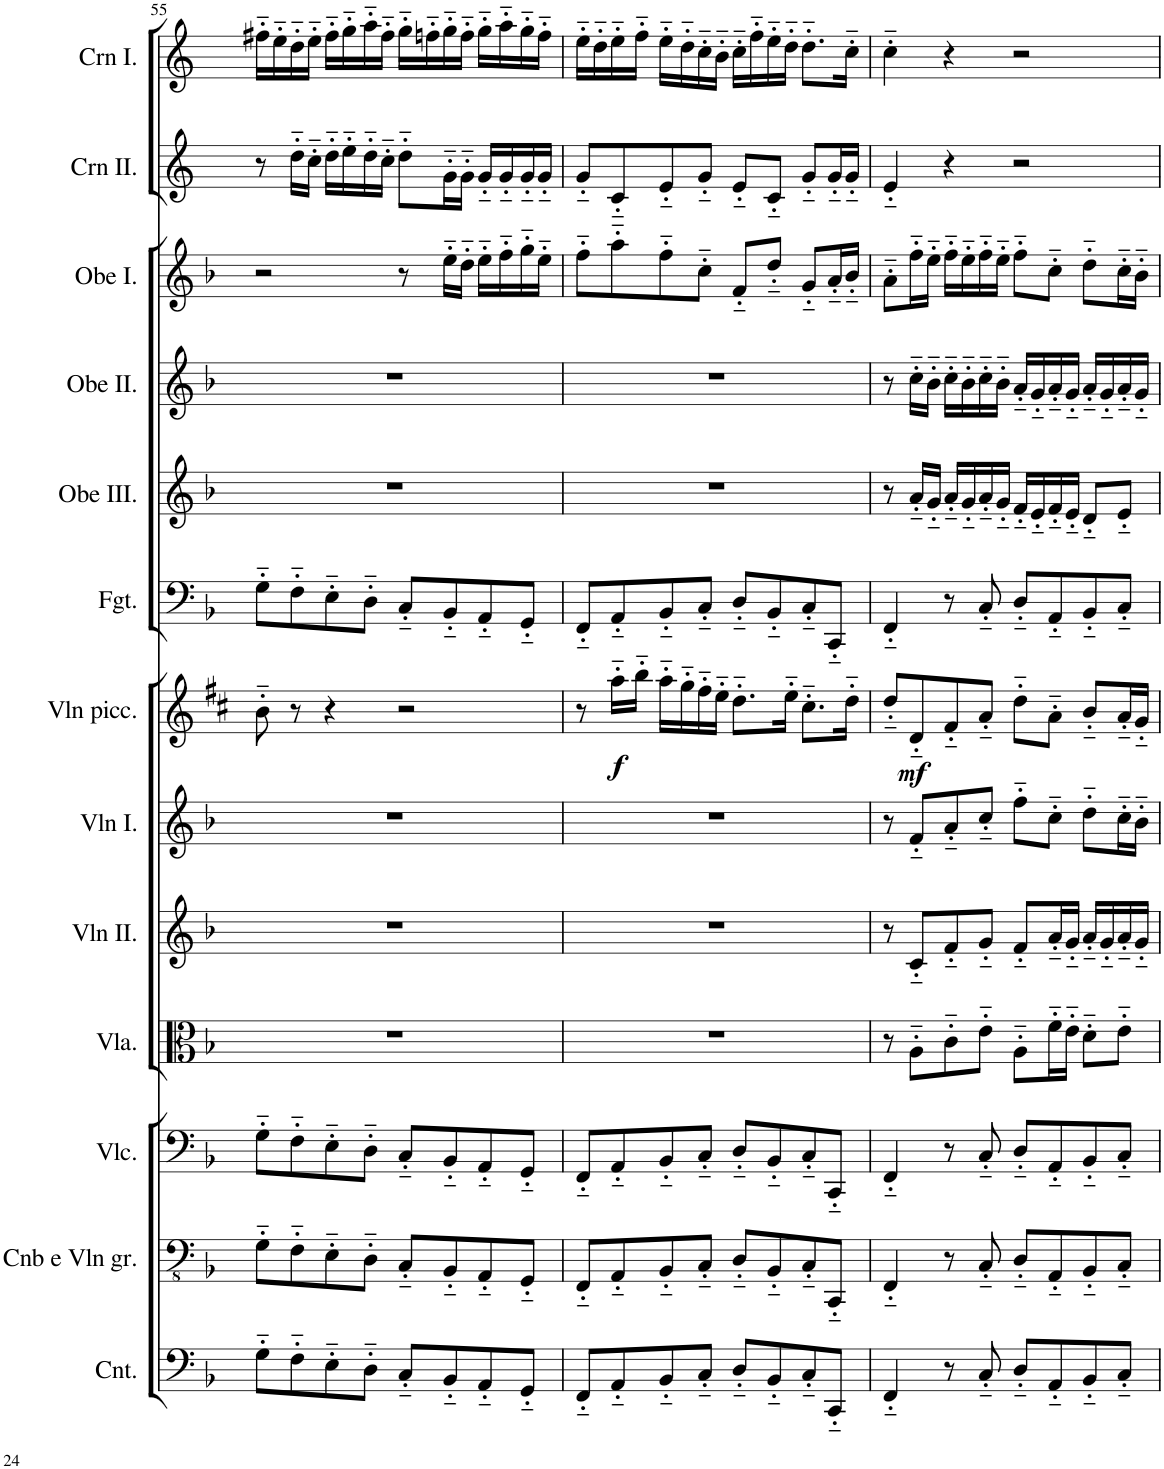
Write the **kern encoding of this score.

**kern	**kern	**kern	**kern	**kern	**kern	**kern	**dynam	**kern	**kern	**kern	**kern	**kern	**kern
*part13	*part12	*part11	*part10	*part9	*part8	*part7	*part7	*part6	*part5	*part4	*part3	*part2	*part1
*staff13	*staff12	*staff11	*staff10	*staff9	*staff8	*staff7	*staff7	*staff6	*staff5	*staff4	*staff3	*staff2	*staff1
*I"Continuo.	*I"Contrabass e Violino grosso.	*I"Violoncello.	*I"Viola.	*I"Violino II.	*I"Violino I.	*I"Violino piccolo.	*	*I"Fagotto.	*I"Oboe III.	*I"Oboe II.	*I"Oboe I.	*I"Corno II.	*I"Corno I.
*I'Cnt.	*I'Cnb e Vln gr.	*I'Vlc.	*I'Vla.	*I'Vln II.	*I'Vln I.	*I'Vln picc.	*	*I'Fgt.	*I'Obe III.	*I'Obe II.	*I'Obe I.	*I'Crn II.	*I'Crn I.
!!LO:PB:g=z
*clefF4	*clefFv4	*clefF4	*clefC3	*clefG2	*clefG2	*clefG2	*	*clefF4	*clefG2	*clefG2	*clefG2	*clefG2	*clefG2
*	*Trd7c12	*	*	*	*	*Trd-1c-3	*	*	*	*	*	*Trd4c7	*Trd4c7
*k[b-]	*k[b-]	*k[b-]	*k[b-]	*k[b-]	*k[b-]	*k[f#c#]	*	*k[b-]	*k[b-]	*k[b-]	*k[b-]	*k[]	*k[]
*M2/2	*M2/2	*M2/2	*M2/2	*M2/2	*M2/2	*M2/2	*	*M2/2	*M2/2	*M2/2	*M2/2	*M2/2	*M2/2
*met(c|)	*met(c|)	*met(c|)	*met(c|)	*met(c|)	*met(c|)	*met(c|)	*	*met(c|)	*met(c|)	*met(c|)	*met(c|)	*met(c|)	*met(c|)
=55	=55	=55	=55	=55	=55	=55	=55	=55	=55	=55	=55	=55	=55
8G'~\L	8GG'~\L	8G'~\L	1r	1r	1r	8b'~\	.	8G'~\L	1r	1r	2r	8r	16ff#X'~\LL
.	.	.	.	.	.	.	.	.	.	.	.	.	16ee'~\
8F'~\	8FF'~\	8F'~\	.	.	.	8r	.	8F'~\	.	.	.	16dd'~\LL	16dd'~\
.	.	.	.	.	.	.	.	.	.	.	.	16cc'~\JJ	16ee'~\JJ
8E'~\	8EE'~\	8E'~\	.	.	.	4r	.	8E'~\	.	.	.	16dd'~\LL	16ff#'~\LL
.	.	.	.	.	.	.	.	.	.	.	.	16ee'~\	16gg'~\
8D'~\J	8DD'~\J	8D'~\J	.	.	.	.	.	8D'~\J	.	.	.	16dd'~\	16aa'~\
.	.	.	.	.	.	.	.	.	.	.	.	16cc'~\JJ	16ff#'~\JJ
8C'~/L	8CC'~/L	8C'~/L	.	.	.	2r	.	8C'~/L	.	.	8r	8dd'~\L	16gg'~\LL
.	.	.	.	.	.	.	.	.	.	.	.	.	16ffn'~\
8BB-'~/	8BBB-'~/	8BB-'~/	.	.	.	.	.	8BB-'~/	.	.	16ee'~\LL	16g'~\L	16gg'~\
.	.	.	.	.	.	.	.	.	.	.	16dd'~\JJ	16g'~\JJ	16ff'~\JJ
8AA'~/	8AAA'~/	8AA'~/	.	.	.	.	.	8AA'~/	.	.	16ee'~\LL	16g'~/LL	16gg'~\LL
.	.	.	.	.	.	.	.	.	.	.	16ff'~\	16g'~/	16aa'~\
8GG'~/J	8GGG'~/J	8GG'~/J	.	.	.	.	.	8GG'~/J	.	.	16gg'~\	16g'~/	16gg'~\
.	.	.	.	.	.	.	.	.	.	.	16ee'~\JJ	16g'~/JJ	16ff'~\JJ
=56	=56	=56	=56	=56	=56	=56	=56	=56	=56	=56	=56	=56	=56
8FF'~/L	8FFF'~/L	8FF'~/L	1r	1r	1r	8r	.	8FF'~/L	1r	1r	8ff'~\L	8g'~/L	16ee'~\LL
.	.	.	.	.	.	.	.	.	.	.	.	.	16dd'~\
!	!	!	!	!	!	!	!LO:DY:b	!	!	!	!	!	!
8AA'~/	8AAA'~/	8AA'~/	.	.	.	16aa'~\LL	f	8AA'~/	.	.	8aa'~\	8c'~/	16ee'~\
.	.	.	.	.	.	16bb'~\JJ	.	.	.	.	.	.	16ff'~\JJ
8BB-'~/	8BBB-'~/	8BB-'~/	.	.	.	16aa'~\LL	.	8BB-'~/	.	.	8ff'~\	8e'~/	16ee'~\LL
.	.	.	.	.	.	16gg'~\	.	.	.	.	.	.	16dd'~\
8C'~/J	8CC'~/J	8C'~/J	.	.	.	16ff#'~\	.	8C'~/J	.	.	8cc'~\J	8g'~/J	16cc'~\
.	.	.	.	.	.	16ee'~\JJ	.	.	.	.	.	.	16b'~\JJ
8D'~/L	8DD'~/L	8D'~/L	.	.	.	8.dd'~\L	.	8D'~/L	.	.	8f'~/L	8e'~/L	16cc'~\LL
.	.	.	.	.	.	.	.	.	.	.	.	.	16ff'~\
8BB-'~/	8BBB-'~/	8BB-'~/	.	.	.	.	.	8BB-'~/	.	.	8dd'~/J	8c'~/J	16ee'~\
.	.	.	.	.	.	16ee'~\Jk	.	.	.	.	.	.	16dd'~\JJ
8C'~/	8CC'~/	8C'~/	.	.	.	8.cc#'~\L	.	8C'~/	.	.	8g'~/L	8g'~/L	8.dd'~\L
8CC'~/J	8CCC'~/J	8CC'~/J	.	.	.	.	.	8CC'~/J	.	.	16a'~/L	16g'~/L	.
.	.	.	.	.	.	16dd'~\Jk	.	.	.	.	16b-'~/JJ	16g'~/JJ	16cc'~\Jk
=57	=57	=57	=57	=57	=57	=57	=57	=57	=57	=57	=57	=57	=57
4FF'~/	4FFF'~/	4FF'~/	8r	8r	8r	8dd'~/L	.	4FF'~/	8r	8r	8a'~\L	4e'~/	4cc'~\
!	!	!	!	!	!	!	!LO:DY:b	!	!	!	!	!	!
.	.	.	8A'~\L	8c'~/L	8f'~/L	8d'~/	mf	.	16a'~/LL	16cc'~\LL	16ff'~\L	.	.
.	.	.	.	.	.	.	.	.	16g'~/JJ	16b-'~\JJ	16ee'~\JJ	.	.
8r	8r	8r	8c'~\	8f'~/	8a'~/	8f#'~/	.	8r	16a'~/LL	16cc'~\LL	16ff'~\LL	4r	4r
.	.	.	.	.	.	.	.	.	16g'~/	16b-'~\	16ee'~\	.	.
8C'~/	8CC'~/	8C'~/	8e'~\J	8g'~/J	8cc'~/J	8a'~/J	.	8C'~/	16a'~/	16cc'~\	16ff'~\	.	.
.	.	.	.	.	.	.	.	.	16g'~/JJ	16b-'~\JJ	16ee'~\JJ	.	.
8D'~/L	8DD'~/L	8D'~/L	8A'~\L	8f'~/L	8ff'~\L	8dd'~\L	.	8D'~/L	16f'~/LL	16a'~/LL	8ff'~\L	2r	2r
.	.	.	.	.	.	.	.	.	16e'~/	16g'~/	.	.	.
8AA'~/	8AAA'~/	8AA'~/	16f'~\L	16a'~/L	8cc'~\J	8a'~\J	.	8AA'~/	16f'~/	16a'~/	8cc'~\J	.	.
.	.	.	16e'~\JJ	16g'~/JJ	.	.	.	.	16e'~/JJ	16g'~/JJ	.	.	.
8BB-'~/	8BBB-'~/	8BB-'~/	8d'~\L	16a'~/LL	8dd'~\L	8b'~/L	.	8BB-'~/	8d'~/L	16a'~/LL	8dd'~\L	.	.
.	.	.	.	16g'~/	.	.	.	.	.	16g'~/	.	.	.
8C'~/J	8CC'~/J	8C'~/J	8e'~\J	16a'~/	16cc'~\L	16a'~/L	.	8C'~/J	8e'~/J	16a'~/	16cc'~\L	.	.
.	.	.	.	16g'~/JJ	16b-'~\JJ	16g'~/JJ	.	.	.	16g'~/JJ	16b-'~\JJ	.	.
=	=	=	=	=	=	=	=	=	=	=	=	=	=
*-	*-	*-	*-	*-	*-	*-	*-	*-	*-	*-	*-	*-	*-
